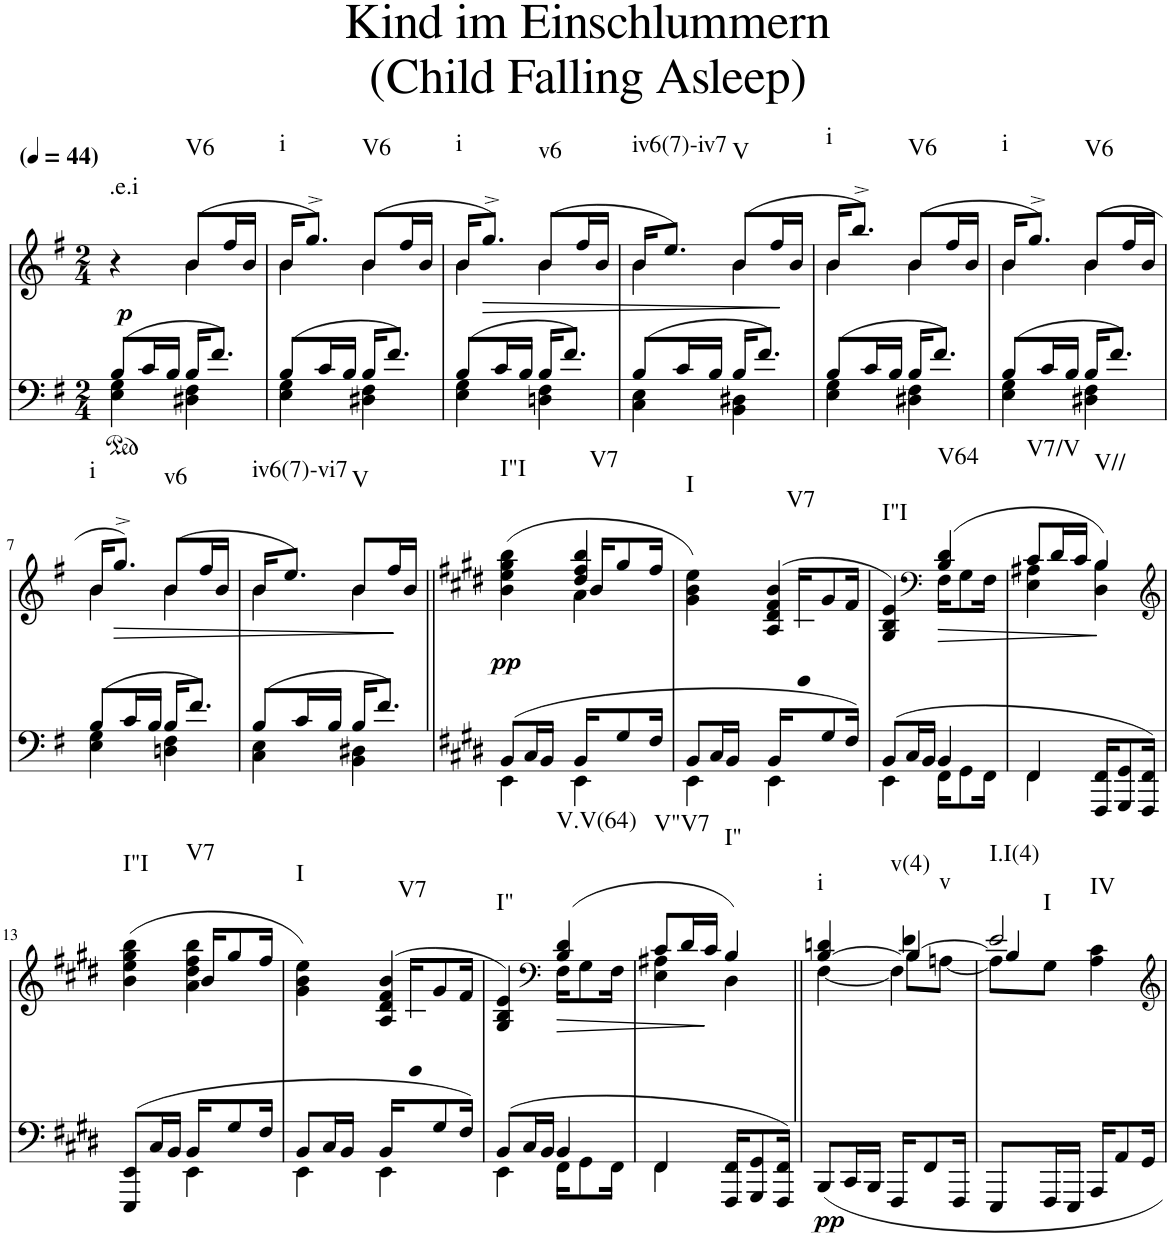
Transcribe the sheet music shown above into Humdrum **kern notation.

**kern	**kern	**dynam	**harte
*part1	*part1	*part1	*part1
*staff2	*staff1	*staff1/2	*
*I"Piano	*	*	*
*I'Pno.	*	*	*
*clefF4	*clefG2	*	*
*k[f#]	*k[f#]	*	*
*M2/4	*M2/4	*	*
*MM44	*MM44	*	*
=1	=1	=1	=1
*^	*^	*	*
!	!	!	!	!LO:DY:b	!LO:H:kt=.e.i
8B/L	4E\ 4G\	4r	4ryy	p	N
16c/L	.	.	.	.	.
16B/JJ	.	.	.	.	.
!	!	!	!	!	!LO:H:kt=V6
16B/KL	4D#X\ 4F#\	(8b/L	4b\	.	N
8.f#/J	.	.	.	.	.
.	.	16ff#/L	.	.	.
.	.	16b/JJ	.	.	.
=2	=2	=2	=2	=2	=2
!	!	!	!	!	!LO:H:kt=i
8B/L	4E\ 4G\	16b/KL	4b\	.	N
.	.	8.gg^/J)	.	.	.
16c/L	.	.	.	.	.
16B/JJ	.	.	.	.	.
!	!	!	!	!	!LO:H:kt=V6
16B/KL	4D#X\ 4F#\	(8b/L	4b\	.	N
8.f#/J	.	.	.	.	.
.	.	16ff#/L	.	.	.
.	.	16b/JJ	.	.	.
=3	=3	=3	=3	=3	=3
!	!	!	!	!	!LO:H:kt=i
8B/L	4E\ 4G\	16b/KL	4b\	.	N
!	!	!	!	!LO:HP:b	!
.	.	8.gg^/J)	.	>	.
16c/L	.	.	.	.	.
16B/JJ	.	.	.	.	.
!	!	!	!	!	!LO:H:kt=v6
16B/KL	4Dn\ 4F#\	(8b/L	4b\	.	N
8.f#/J	.	.	.	.	.
.	.	16ff#/L	.	.	.
.	.	16b/JJ	.	.	.
=4	=4	=4	=4	=4	=4
!	!	!	!	!	!LO:H:kt=iv6(7)-iv7
8B/L	4C\ 4E\	16b/KL	4b\	.	N
.	.	8.ee/J)	.	.	.
16c/L	.	.	.	.	.
16B/JJ	.	.	.	.	.
!	!	!	!	!	!LO:H:kt=V
16B/KL	4BB\ 4D#X\	(8b/L	4b\	.	N
8.f#/J	.	.	.	.	.
.	.	16ff#/L	.	.	.
.	.	16b/JJ	.	]	.
=5	=5	=5	=5	=5	=5
!	!	!	!	!	!LO:H:kt=i
8B/L	4E\ 4G\	16b/KL	4b\	.	N
.	.	8.bb^/J)	.	.	.
16c/L	.	.	.	.	.
16B/JJ	.	.	.	.	.
!	!	!	!	!	!LO:H:kt=V6
16B/KL	4D#X\ 4F#\	(8b/L	4b\	.	N
8.f#/J	.	.	.	.	.
.	.	16ff#/L	.	.	.
.	.	16b/JJ	.	.	.
=6	=6	=6	=6	=6	=6
!	!	!	!	!	!LO:H:kt=i
8B/L	4E\ 4G\	16b/KL	4b\	.	N
.	.	8.gg^/J)	.	.	.
16c/L	.	.	.	.	.
16B/JJ	.	.	.	.	.
!	!	!	!	!	!LO:H:kt=V6
16B/KL	4D#X\ 4F#\	(8b/L	4b\	.	N
8.f#/J	.	.	.	.	.
.	.	16ff#/L	.	.	.
.	.	16b/JJ	.	.	.
!!LO:LB:g=z	!!
=7	=7	=7	=7	=7	=7
!	!	!	!	!	!LO:H:kt=i
8B/L	4E\ 4G\	16b/KL	4b\	.	N
!	!	!	!	!LO:HP:b	!
.	.	8.gg^/J)	.	>	.
16c/L	.	.	.	.	.
16B/JJ	.	.	.	.	.
!	!	!	!	!	!LO:H:kt=v6
16B/KL	4Dn\ 4F#\	(8b/L	4b\	.	N
8.f#/J	.	.	.	.	.
.	.	16ff#/L	.	.	.
.	.	16b/JJ	.	.	.
=8	=8	=8	=8	=8	=8
!	!	!	!	!	!LO:H:kt=iv6(7)-vi7
8B/L	4C\ 4E\	16b/KL	4b\	.	N
.	.	8.ee/J)	.	.	.
16c/L	.	.	.	.	.
16B/JJ	.	.	.	.	.
!	!	!	!	!	!LO:H:kt=V
16B/KL	4BB\ 4D#X\	8b/L	4b\	.	N
8.f#/J	.	.	.	.	.
.	.	16ff#/L	.	.	.
.	.	16b/JJ	.	]	.
*	*	*v	*v	*	*
=9||	=9||	=9||	=9||	=9||
*k[f#c#g#d#]	*	*k[f#c#g#d#]	*	*
*	*	*^	*	*
*	*	*	*^	*	*
!	!	!	!	!	!LO:DY:b	!LO:H:kt=I"I
8BB/L	4EE\	(4b\ 4ee\ 4gg#\ 4bb\	4ryy	4ryy	pp	N
16C#/L	.	.	.	.	.	.
16BB/JJ	.	.	.	.	.	.
!	!	!	!	!	!	!LO:H:kt=V7
16BB/KL	4EE\	4dd#/ 4ff#/ 4bb/	4a\	16b/KL	.	N
8G#/	.	.	.	8gg#/	.	.
16F#/Jk	.	.	.	16ff#/Jk	.	.
=10	=10	=10	=10	=10	=10	=10
!	!	!	!	!	!	!LO:H:kt=I
*	*	*	*v	*v	*	*
8BB/L	4EE\	4g#\ 4b\ 4ee\)	4ryy	.	N
16C#/L	.	.	.	.	.
16BB/JJ	.	.	.	.	.
!	!	!	!	!	!LO:H:kt=V7
16BB/KL	4EE\	(4A/ 4d#/ 4f#/ 4b/	16B/KL	.	N
8G#/	.	.	8g#/	.	.
16F#/Jk	.	.	16f#/Jk	.	.
=11	=11	=11	=11	=11	=11
!	!	!	!	!	!LO:H:kt=I"I
8BB/L	4EE\	4G#/ 4B/ 4e/)	4ryy	.	N
16C#/L	.	.	.	.	.
16BB/JJ	.	.	.	.	.
*	*	*clefF4	*	*	*
!	!	!	!	!LO:HP:b	!LO:H:kt=V64
4BB/	16FF#\KL	(4B/ 4d#/	16F#\KL	>	N
.	8GG#\	.	8G#\	.	.
.	16FF#\Jk	.	16F#\Jk	.	.
=12	=12	=12	=12	=12	=12
!	!	!	!	!	!LO:H:kt=V7/V
4FF#/	4FF#\	8c#/L	4E\ 4A#X\	.	N
.	.	16d#/L	.	.	.
.	.	16c#/JJ	.	.	.
!	!	!	!	!	!LO:H:kt=V//
16FFF#/ 16FF#/KL	4ryy	4B/)	4D#\ 4B\	.	N
8GGG#/ 8GG#/	.	.	.	.	.
16FFF#/ 16FF#/Jk	.	.	.	.	.
*v	*v	*	*	*	*
*	*v	*v	*	*
.	.	]	.
!!LO:LB:g=z
=13	=13	=13	=13
*	*clefG2	*	*
*^	*^	*	*
!	!	!	!	!	!LO:H:kt=I"I
8EEE/ 8EE/L	4ryy	(4b\ 4ee\ 4gg#\ 4bb\	4ryy	.	N
16C#/L	.	.	.	.	.
16BB/JJ	.	.	.	.	.
!	!	!	!	!	!LO:H:kt=V7
16BB/KL	4EE\	4a\ 4dd#\ 4ff#\ 4bb\	16b/KL	.	N
8G#/	.	.	8gg#/	.	.
16F#/Jk	.	.	16ff#/Jk	.	.
=14	=14	=14	=14	=14	=14
!	!	!	!	!	!LO:H:kt=I
8BB/L	4EE\	4g#\ 4b\ 4ee\)	4ryy	.	N
16C#/L	.	.	.	.	.
16BB/JJ	.	.	.	.	.
!	!	!	!	!	!LO:H:kt=V7
16BB/KL	4EE\	(4A/ 4d#/ 4f#/ 4b/	16B/KL	.	N
8G#/	.	.	8g#/	.	.
16F#/Jk	.	.	16f#/Jk	.	.
=15	=15	=15	=15	=15	=15
!	!	!	!	!	!LO:H:kt=I"
8BB/L	4EE\	4G#/ 4B/ 4e/)	4ryy	.	N
16C#/L	.	.	.	.	.
16BB/JJ	.	.	.	.	.
*	*	*clefF4	*	*	*
!	!	!	!	!LO:HP:b	!LO:H:kt=V.V(64)
4BB/	16FF#\KL	(4B/ 4d#/	16F#\KL	>	N
.	8GG#\	.	8G#\	.	.
.	16FF#\Jk	.	16F#\Jk	.	.
=16	=16	=16	=16	=16	=16
!	!	!	!	!	!LO:H:kt=V"V7
4FF#/	4FF#\	8c#/L	4E\ 4A#X\	.	N
.	.	16d#/L	.	.	.
.	.	16c#/JJ	.	.	.
!	!	!	!	!	!LO:H:kt=I"
16FFF#/ 16FF#/KL	4ryy	4B/)	4D#\	.	N
8GGG#/ 8GG#/	.	.	.	.	.
16FFF#/ 16FF#/Jk	.	.	.	.	.
*v	*v	*	*	*	*
*	*v	*v	*	*
.	.	]	.
=17||	=17||	=17||	=17||
*	*^	*	*
*	*	*^	*	*
*	*	*	*^	*	*
!	!	!	!	!	!LO:DY:b=2	!LO:H:kt=i
8BBB/L	[4B/ 4dn/	[4F#\	4ryy	4ryy	pp	N
16CC#/L	.	.	.	.	.	.
16BBB/JJ	.	.	.	.	.	.
!	!	!	!	!	!	!LO:H:n=1:kt=v(4)
!	!	!	!	!	!	!LO:H:n=2:kt=v
16FFF#/KL	4c#/	4F#\]	4B/_	8B\L	.	N N
8FF#/	.	.	.	.	.	.
.	.	.	.	[8An\J	.	.
16FFF#/Jk	.	.	.	.	.	.
*	*	*	*v	*v	*	*
=18	=18	=18	=18	=18	=18
!	!	!	!	!	!LO:H:n=1:kt=I.I(4)
!	!	!	!	!	!LO:H:n=2:kt=I
!	!	!	!	!	!LO:H:n=3:kt=IV
8EEE/L	2e/	8A\L]	4B/]	.	N N N
16FFF#/L	.	8G#\J	.	.	.
16EEE/JJ	.	.	.	.	.
16AAA/KL	.	4A\ 4c#\	4ryy	.	.
8AA/	.	.	.	.	.
16GG#/Jk	.	.	.	.	.
*	*v	*v	*v	*	*
=	=	=	=
*-	*-	*-	*-
